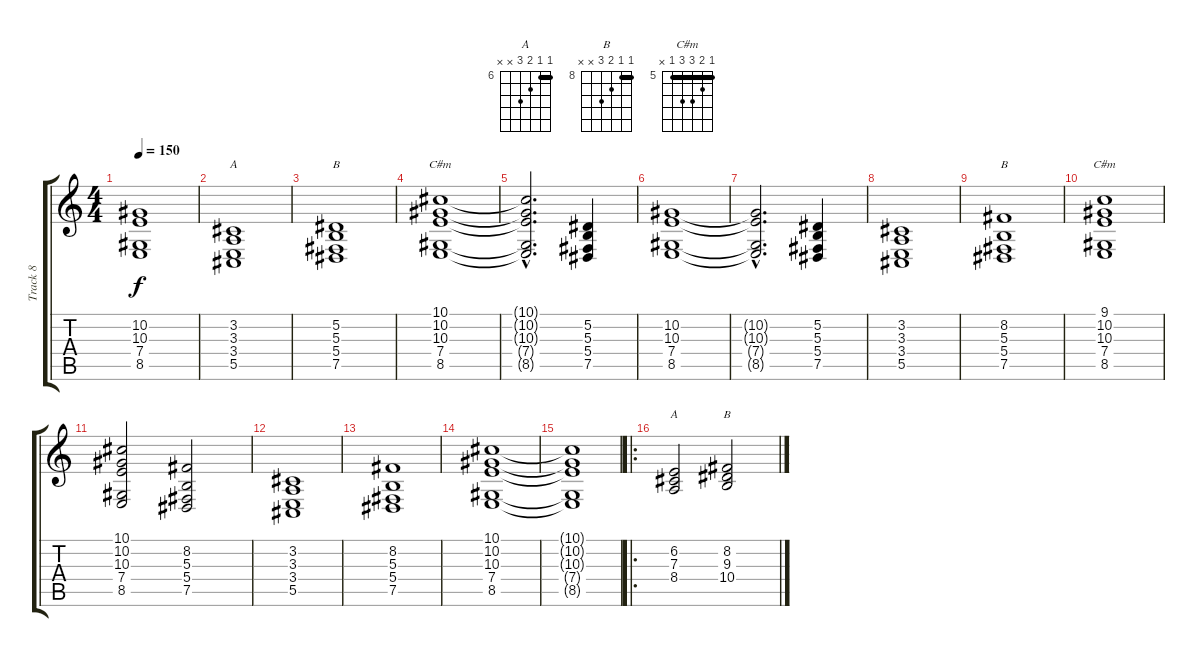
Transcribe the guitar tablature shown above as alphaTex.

\track ("Track 8" "Track 8") {instrument stringensemble1}
\staff {score tabs}
\tuning (Eb4 Bb3 Gb3 Db3 Ab2 Eb2) {hide}
\chord ("A" 6 3 3 3 5 6) {firstfret 3 barre 3}
\chord ("B" 8 5 5 5 7 8) {firstfret 5 barre 5}
\chord ("C#m" 10 10 10 7 8 10) {firstfret 7 barre 10}
\chord ("B" 8 8 5 5 7 8) {firstfret 5 barre (5 8)}
\chord ("C#m" 5 6 7 7 5 x) {firstfret 5 barre 5}
\chord ("A" 6 6 7 8 x x) {firstfret 6 barre 6}
\chord ("B" 8 8 9 10 x x) {firstfret 8 barre 8}
\ts (4 4)
\tempo 150
\clef g2
\ks c
(10.2{t} 10.3{t} 7.4{t} 8.5{t}).1{dy f} |
(3.2 3.3 3.4 5.5).1{ch "A"} |
(5.2 5.3 5.4 7.5).1{ch "B"} |
(10.1 10.2 10.3 7.4 8.5).1{ch "C#m"} |
(10.1{hac t} 10.2{hac t} 10.3{hac t} 7.4{hac t} 8.5{hac t}).2{d} (5.2 5.3 5.4 7.5).4 |
(10.2 10.3 7.4 8.5).1 |
(10.2{hac t} 10.3{hac t} 7.4{hac t} 8.5{hac t}).2{d} (5.2 5.3 5.4 7.5).4 |
(3.2 3.3 3.4 5.5).1 |
(8.2 5.3 5.4 7.5).1{ch "B"} |
(9.1 10.2 10.3 7.4 8.5).1{ch "C#m"} |
(10.1 10.2 10.3 7.4 8.5).2 (8.2 5.3 5.4 7.5).2 |
(3.2 3.3 3.4 5.5).1 |
(8.2 5.3 5.4 7.5).1 |
(10.1 10.2 10.3 7.4 8.5).1 |
(10.1{t} 10.2{t} 10.3{t} 7.4{t} 8.5{t}).1 |
\ro
(6.2 7.3 8.4).2{ch "A"} (8.2 9.3 10.4).2{ch "B"}
